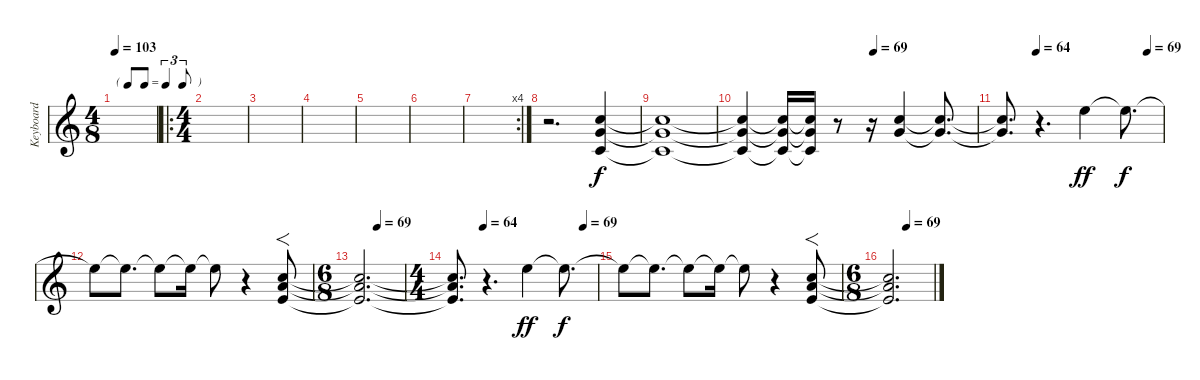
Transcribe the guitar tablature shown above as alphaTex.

\track ("Keyboard" "Keyboard") {instrument choiraahs}
\staff {score}
\tuning (E4 B3 G3 D3 A2 E2) {hide}
\ts (4 8)
\tf triplet8th
\tempo 103
\clef g2
\ks c
|
\ro
\ts (4 4)
|
|
|
|
|
\rc 4
|
r.2{d} (8.1 8.2 5.3).4 |
(8.1{t} 8.2{t} 5.3{t}).1 |
\tempo (69 0.5625)
(8.1{t} 8.2{t} 5.3{t}).4{volume 5} (8.1{t} 8.2{t} 5.3{t}).16 (8.1{t} 8.2{t} 5.3{t}).16{volume 4} r.8 r.16 (13.2 12.3).4 (13.2{t} 12.3{t}).8{d} |
\tempo (64 0.21875)
\tempo (69 0.90625)
(13.2{t} 12.3{t}).8{d} r.4{d} 12.1.4{dy ff volume 6} 12.1{t}.8{d dy f} |
12.1{t}.8 12.1{t}.8{d} 12.1{t}.8{volume 5} 12.1{t}.16 12.1{t}.8{volume 4} r.4 (8.1 10.2 9.3).8{f volume 6} |
\ts (6 8)
\tempo (69 0.4166666666666667)
(8.1{t} 10.2{t} 9.3{t}).2{d} |
\ts (4 4)
\tempo (64 0.21875)
\tempo (69 0.90625)
(8.1{t} 10.2{t} 9.3{t}).8{d} r.4{d} 12.1.4{dy ff volume 6} 12.1{t}.8{d dy f} |
12.1{t}.8 12.1{t}.8{d} 12.1{t}.8{volume 5} 12.1{t}.16 12.1{t}.8{volume 4} r.4 (8.1 10.2 9.3).8{f volume 6} |
\ts (6 8)
\tempo (69 0.4166666666666667)
(8.1{t} 10.2{t} 9.3{t}).2{d}
